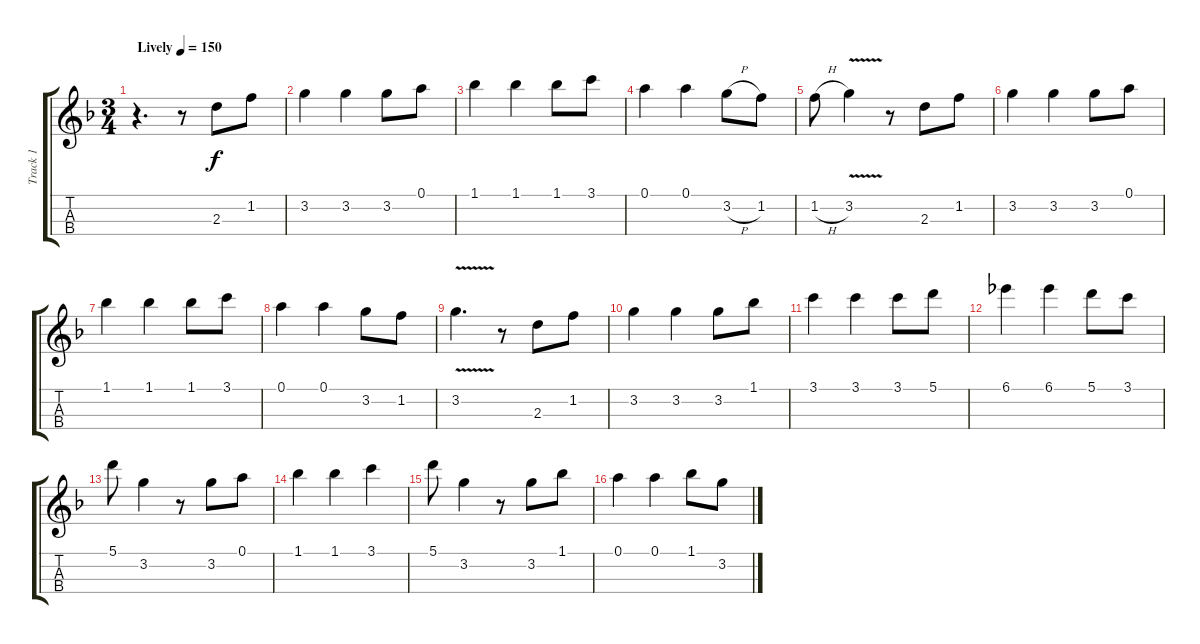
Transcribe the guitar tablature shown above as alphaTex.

\track ("Track 1" "Track 1") {instrument acousticguitarsteel}
\staff {score tabs}
\tuning (A4 E4 C4 G3) {hide}
\ts (3 4)
\tempo (150 "Lively")
\clef g2
\ks f
r.4{d dy f instrument acousticguitarsteel} r.8 2.3.8 1.2.8 |
3.2.4 3.2.4 3.2.8 0.1.8 |
1.1.4 1.1.4 1.1.8 3.1.8 |
0.1.4 0.1.4 3.2{h}.8 1.2.8 |
1.2{h}.8 3.2{v}.4 r.8 2.3.8 1.2.8 |
3.2.4 3.2.4 3.2.8 0.1.8 |
1.1.4 1.1.4 1.1.8 3.1.8 |
0.1.4 0.1.4 3.2.8 1.2.8 |
3.2{v}.4{d} r.8 2.3.8 1.2.8 |
3.2.4 3.2.4 3.2.8 1.1.8 |
3.1.4 3.1.4 3.1.8 5.1.8 |
6.1.4 6.1.4 5.1.8 3.1.8 |
5.1.8 3.2.4 r.8 3.2.8 0.1.8 |
1.1.4 1.1.4 3.1.4 |
5.1.8 3.2.4 r.8 3.2.8 1.1.8 |
0.1.4 0.1.4 1.1.8 3.2.8
